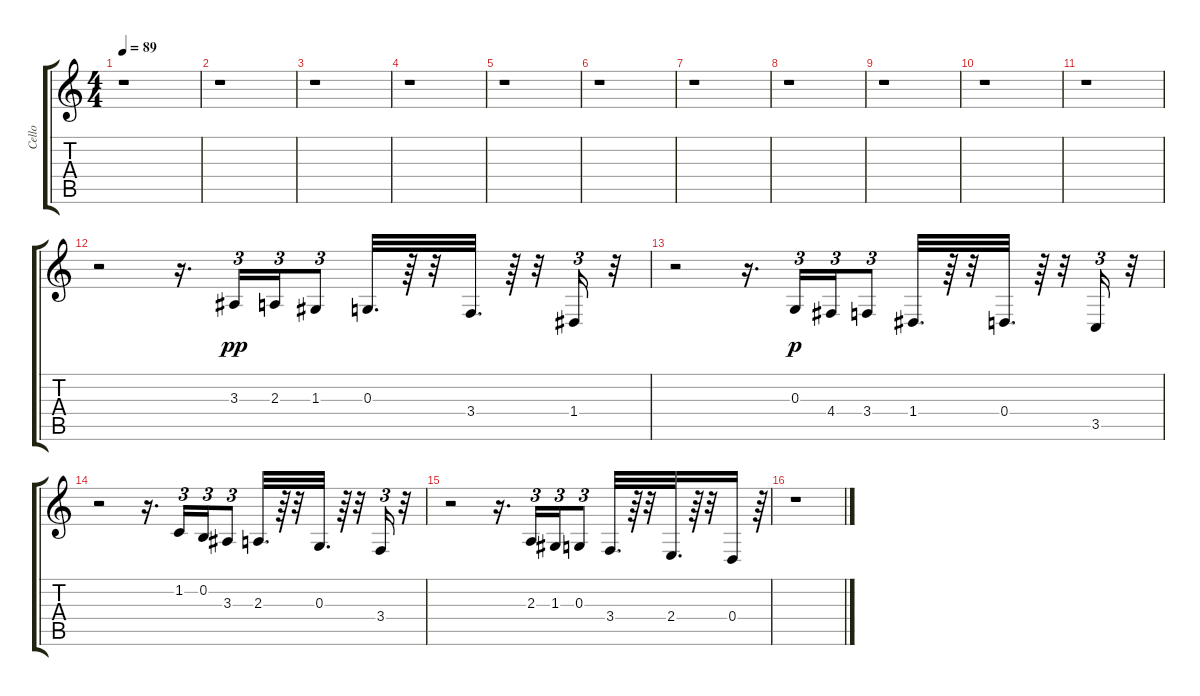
\track ("Cello" "Cello") {instrument pizzicatostrings}
\staff {score tabs}
\tuning (E4 B3 G3 D3 A2 E2) {hide}
\ts (4 4)
\tempo 89
\clef g2
\ks c
r.1{dy p} |
r.1 |
r.1 |
r.1 |
r.1 |
r.1 |
r.1 |
r.1 |
r.1 |
r.1 |
r.1 |
r.2 r.16{d} 3.3.16{tu (3 2) dy pp} 2.3.16{tu (3 2)} 1.3.8{tu (3 2)} 0.3.32{d} r.64 r.32 3.4.32{d} r.64 r.32 1.4.16{tu (3 2)} r.32 |
r.2 r.16{d} 0.3.16{tu (3 2) dy p} 4.4.16{tu (3 2)} 3.4.8{tu (3 2)} 1.4.32{d} r.64 r.32 0.4.32{d} r.64 r.32 3.5.16{tu (3 2)} r.32 |
r.2 r.16{d} 1.2.16{tu (3 2)} 0.2.16{tu (3 2)} 3.3.8{tu (3 2)} 2.3.32{d} r.64 r.32 0.3.32{d} r.64 r.32 3.4.16{tu (3 2)} r.32 |
r.2 r.16{d} 2.3.16{tu (3 2)} 1.3.16{tu (3 2)} 0.3.8{tu (3 2)} 3.4.32{d} r.64 r.32 2.4.32{d} r.64 r.32 0.4.16 r.64{tu (3 2)} |
r.1
